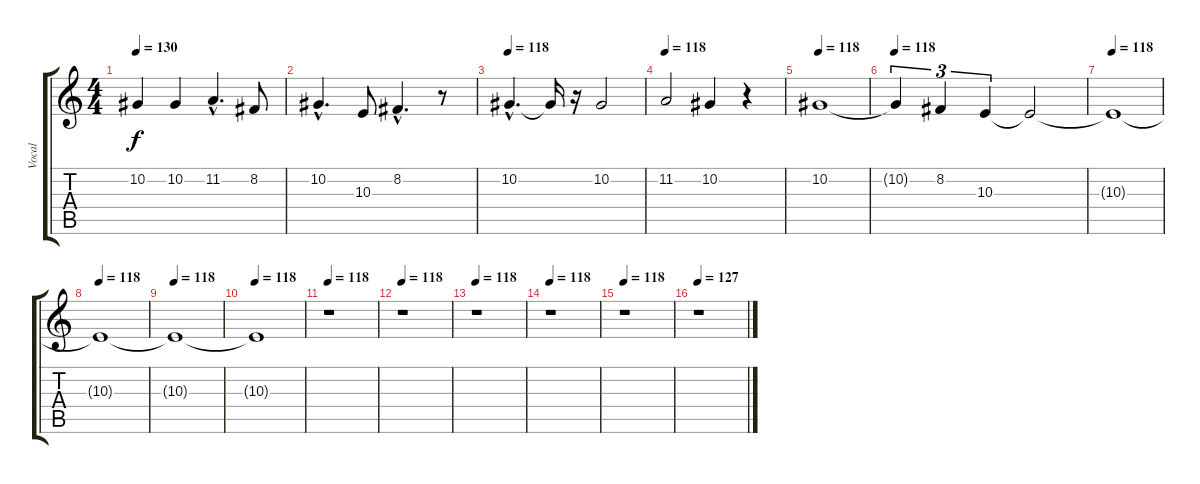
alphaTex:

\track ("Vocal" "Vocal") {instrument altosax}
\staff {score tabs}
\tuning (Eb4 Bb3 Gb3 Db3 Ab2 Eb2) {hide}
\ts (4 4)
\tempo 130
\clef g2
\ks c
10.2.4{dy f} 10.2.4 11.2{hac}.4{d} 8.2.8 |
10.2{hac}.4{d} 10.3.8 8.2{hac}.4{d} r.8 |
\tempo 118
10.2{hac}.4{d} 10.2{t}.16 r.16 10.2.2 |
\tempo 118
11.2.2 10.2.4 r.4 |
\tempo 118
10.2.1 |
\tempo 118
10.2{t}.4{tu (3 2)} 8.2.4{tu (3 2)} 10.3.4{tu (3 2)} 10.3{t}.2 |
\tempo 118
10.3{t}.1 |
\tempo 118
10.3{t}.1 |
\tempo 118
10.3{t}.1 |
\tempo 118
10.3{t}.1 |
\tempo 118
r.1 |
\tempo 118
r.1 |
\tempo 118
r.1 |
\tempo 118
r.1 |
\tempo 118
r.1 |
\tempo 127
r.1
